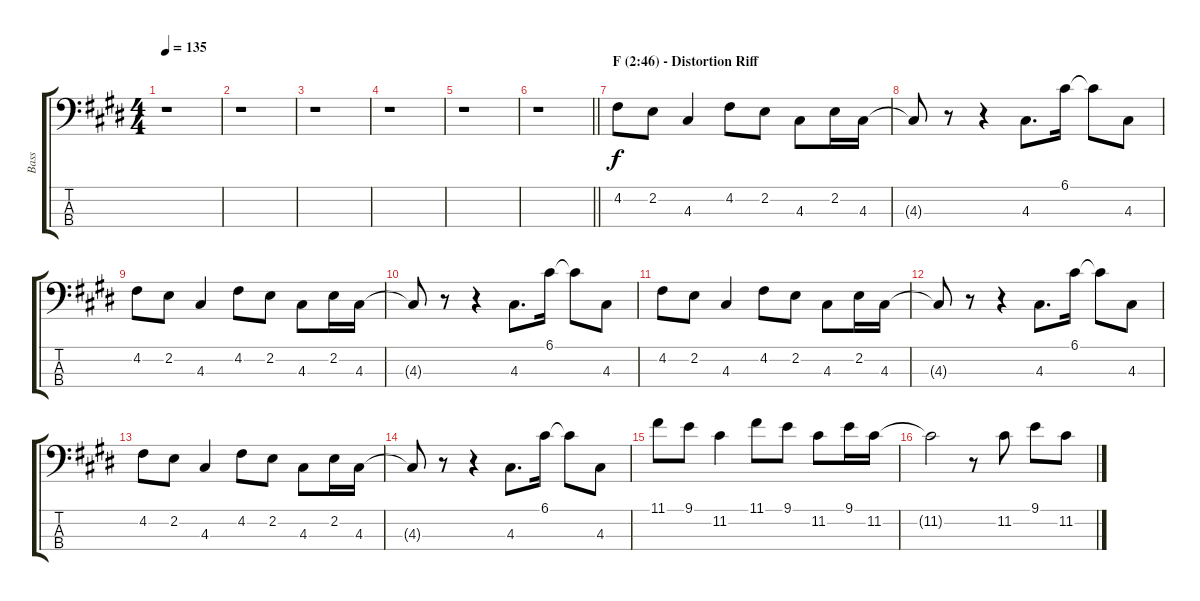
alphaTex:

\track ("Bass" "Bass") {instrument electricbassfinger}
\staff {score tabs}
\tuning (G2 D2 A1 E1) {hide}
\ts (4 4)
\tempo 135
\clef f4
\ks c#minor
r.1{dy f} |
r.1 |
r.1 |
r.1 |
r.1 |
\barLineRight lightlight
r.1 |
\section ("" "F (2:46) - Distortion Riff ")
4.2.8 2.2.8 4.3.4 4.2.8 2.2.8 4.3.8 2.2.16 4.3.16 |
4.3{t}.8 r.8 r.4 4.3.8{d} 6.1.16 6.1{t}.8 4.3.8 |
4.2.8 2.2.8 4.3.4 4.2.8 2.2.8 4.3.8 2.2.16 4.3.16 |
4.3{t}.8 r.8 r.4 4.3.8{d} 6.1.16 6.1{t}.8 4.3.8 |
4.2.8 2.2.8 4.3.4 4.2.8 2.2.8 4.3.8 2.2.16 4.3.16 |
4.3{t}.8 r.8 r.4 4.3.8{d} 6.1.16 6.1{t}.8 4.3.8 |
4.2.8 2.2.8 4.3.4 4.2.8 2.2.8 4.3.8 2.2.16 4.3.16 |
4.3{t}.8 r.8 r.4 4.3.8{d} 6.1.16 6.1{t}.8 4.3.8 |
11.1.8 9.1.8 11.2.4 11.1.8 9.1.8 11.2.8 9.1.16 11.2.16 |
11.2{t}.2 r.8 11.2.8 9.1.8 11.2.8
